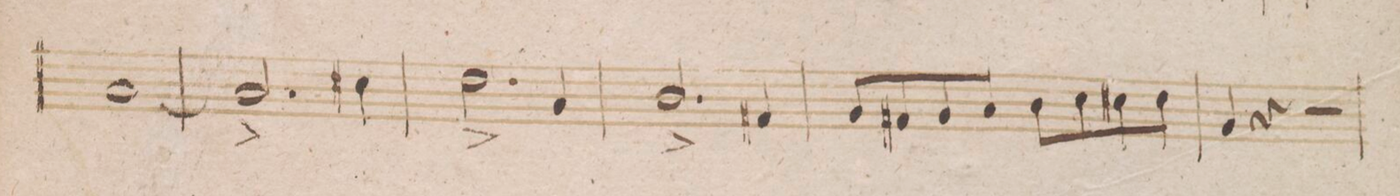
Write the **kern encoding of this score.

**kern	**dynam
*I"Oboe 1mo	*
*clefG2	*
*k[b-]	*
*met(c)	*
*M4/4	*
[<1a	.
=140	=140
2.a^</]	.
4cc#X\	.
=141	=141
2.dd^<\	.
4g/	.
=142	=142
2.b-^</	.
4f#X/	.
=143	=143
8g/L	.
8f#X/	.
8g/	.
8a/J	.
8b-\L	.
8cc\	.
8cc#X\	.
8dd\J	.
=144	=144
4g/	.
4r	.
2r	.
=145	=145
*-	*-
